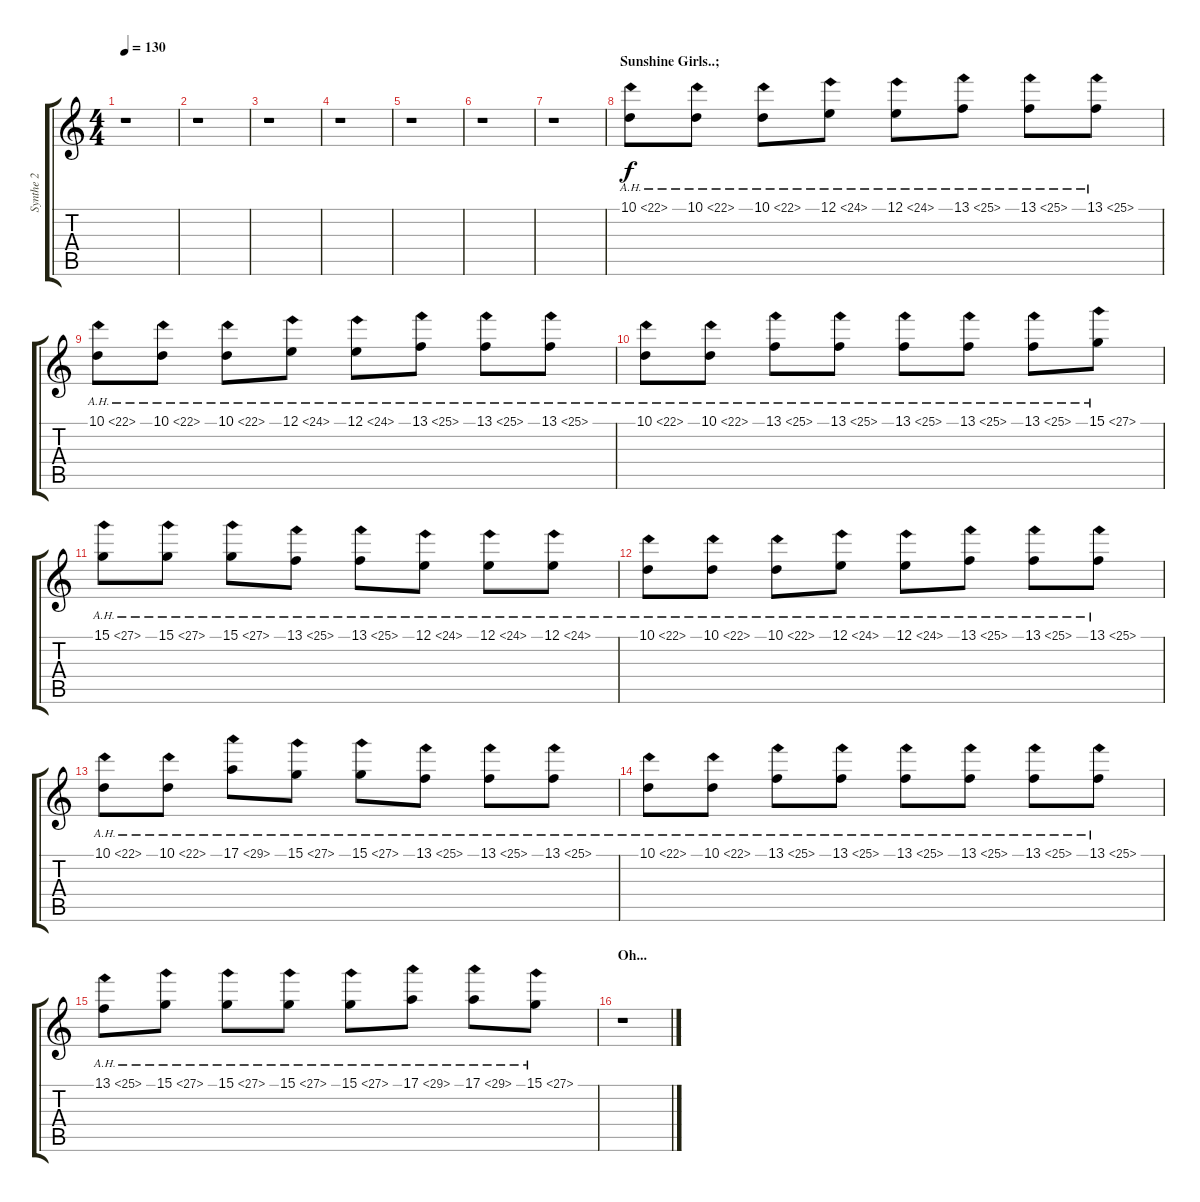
\track ("Synthe 2" "Synthe 2") {instrument pad1newage}
\staff {score tabs}
\tuning (E4 B3 G3 D3 A2 E2) {hide}
\ts (4 4)
\tempo 130
\clef g2
\ks c
r.1{dy f} |
r.1 |
r.1 |
r.1 |
r.1 |
r.1 |
r.1 |
\section ("" "Sunshine Girls..;")
10.1{ah 12}.8 10.1{ah 12}.8 10.1{ah 12}.8 12.1{ah 12}.8 12.1{ah 12}.8 13.1{ah 12}.8 13.1{ah 12}.8 13.1{ah 12}.8 |
10.1{ah 12}.8 10.1{ah 12}.8 10.1{ah 12}.8 12.1{ah 12}.8 12.1{ah 12}.8 13.1{ah 12}.8 13.1{ah 12}.8 13.1{ah 12}.8 |
10.1{ah 12}.8 10.1{ah 12}.8 13.1{ah 12}.8 13.1{ah 12}.8 13.1{ah 12}.8 13.1{ah 12}.8 13.1{ah 12}.8 15.1{ah 12}.8 |
15.1{ah 12}.8 15.1{ah 12}.8 15.1{ah 12}.8 13.1{ah 12}.8 13.1{ah 12}.8 12.1{ah 12}.8 12.1{ah 12}.8 12.1{ah 12}.8 |
10.1{ah 12}.8 10.1{ah 12}.8 10.1{ah 12}.8 12.1{ah 12}.8 12.1{ah 12}.8 13.1{ah 12}.8 13.1{ah 12}.8 13.1{ah 12}.8 |
10.1{ah 12}.8 10.1{ah 12}.8 17.1{ah 12}.8 15.1{ah 12}.8 15.1{ah 12}.8 13.1{ah 12}.8 13.1{ah 12}.8 13.1{ah 12}.8 |
10.1{ah 12}.8 10.1{ah 12}.8 13.1{ah 12}.8 13.1{ah 12}.8 13.1{ah 12}.8 13.1{ah 12}.8 13.1{ah 12}.8 13.1{ah 12}.8 |
13.1{ah 12}.8 15.1{ah 12}.8 15.1{ah 12}.8 15.1{ah 12}.8 15.1{ah 12}.8 17.1{ah 12}.8 17.1{ah 12}.8 15.1{ah 12}.8 |
\section ("" "Oh...")
r.1
